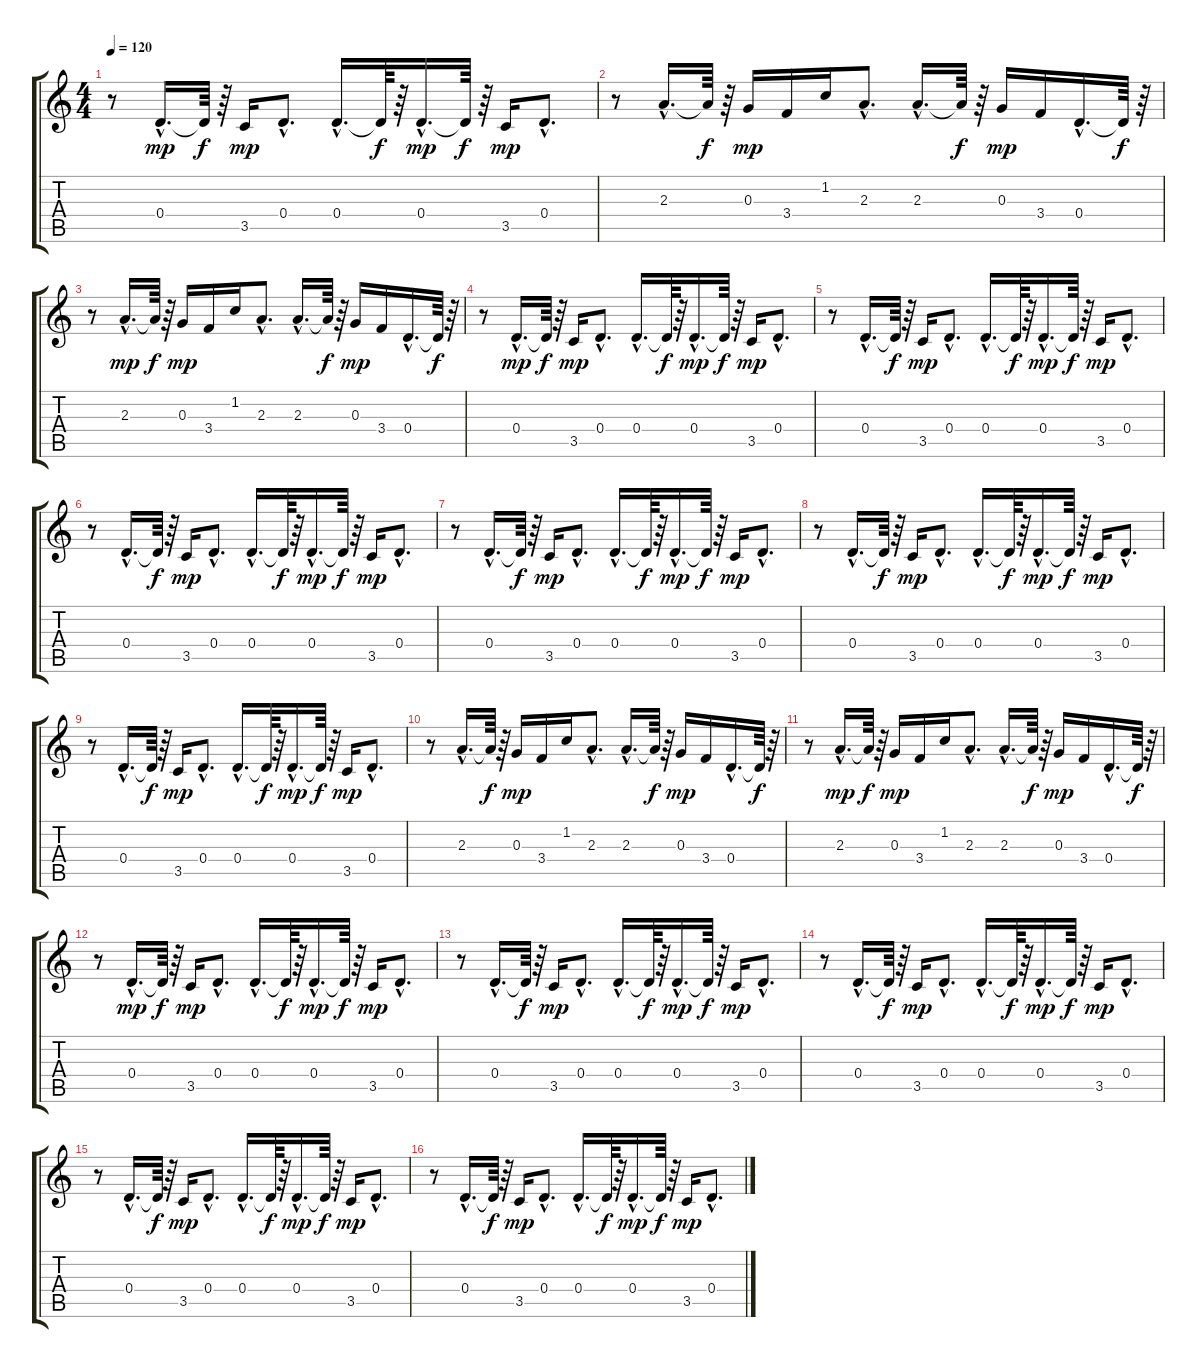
\track "" {instrument synthbass2}
\staff {score tabs}
\tuning (E4 B3 G3 D3 A2 E2) {hide}
\ts (4 4)
\tempo 120
\clef g2
\ks c
r.8{dy mp} 0.4{hac}.16{d} 0.4{t}.64{dy f} r.64 3.5.16{dy mp} 0.4{hac}.8{d} 0.4{hac}.16{d} 0.4{t}.64{dy f} r.64 0.4{hac}.16{d dy mp} 0.4{t}.64{dy f} r.64 3.5.16{dy mp} 0.4{hac}.8{d} |
r.8 2.3{hac}.16{d} 2.3{t}.64{dy f} r.64 0.3.16{dy mp} 3.4.16 1.2.16 2.3{hac}.8{d} 2.3{hac}.16{d} 2.3{t}.64{dy f} r.64 0.3.16{dy mp} 3.4.16 0.4{hac}.16{d} 0.4{t}.64{dy f} r.64 |
r.8 2.3{hac}.16{d dy mp} 2.3{t}.64{dy f} r.64 0.3.16{dy mp} 3.4.16 1.2.16 2.3{hac}.8{d} 2.3{hac}.16{d} 2.3{t}.64{dy f} r.64 0.3.16{dy mp} 3.4.16 0.4{hac}.16{d} 0.4{t}.64{dy f} r.64 |
r.8 0.4{hac}.16{d dy mp} 0.4{t}.64{dy f} r.64 3.5.16{dy mp} 0.4{hac}.8{d} 0.4{hac}.16{d} 0.4{t}.64{dy f} r.64 0.4{hac}.16{d dy mp} 0.4{t}.64{dy f} r.64 3.5.16{dy mp} 0.4{hac}.8{d} |
r.8 0.4{hac}.16{d} 0.4{t}.64{dy f} r.64 3.5.16{dy mp} 0.4{hac}.8{d} 0.4{hac}.16{d} 0.4{t}.64{dy f} r.64 0.4{hac}.16{d dy mp} 0.4{t}.64{dy f} r.64 3.5.16{dy mp} 0.4{hac}.8{d} |
r.8 0.4{hac}.16{d} 0.4{t}.64{dy f} r.64 3.5.16{dy mp} 0.4{hac}.8{d} 0.4{hac}.16{d} 0.4{t}.64{dy f} r.64 0.4{hac}.16{d dy mp} 0.4{t}.64{dy f} r.64 3.5.16{dy mp} 0.4{hac}.8{d} |
r.8 0.4{hac}.16{d} 0.4{t}.64{dy f} r.64 3.5.16{dy mp} 0.4{hac}.8{d} 0.4{hac}.16{d} 0.4{t}.64{dy f} r.64 0.4{hac}.16{d dy mp} 0.4{t}.64{dy f} r.64 3.5.16{dy mp} 0.4{hac}.8{d} |
r.8 0.4{hac}.16{d} 0.4{t}.64{dy f} r.64 3.5.16{dy mp} 0.4{hac}.8{d} 0.4{hac}.16{d} 0.4{t}.64{dy f} r.64 0.4{hac}.16{d dy mp} 0.4{t}.64{dy f} r.64 3.5.16{dy mp} 0.4{hac}.8{d} |
r.8 0.4{hac}.16{d} 0.4{t}.64{dy f} r.64 3.5.16{dy mp} 0.4{hac}.8{d} 0.4{hac}.16{d} 0.4{t}.64{dy f} r.64 0.4{hac}.16{d dy mp} 0.4{t}.64{dy f} r.64 3.5.16{dy mp} 0.4{hac}.8{d} |
r.8 2.3{hac}.16{d} 2.3{t}.64{dy f} r.64 0.3.16{dy mp} 3.4.16 1.2.16 2.3{hac}.8{d} 2.3{hac}.16{d} 2.3{t}.64{dy f} r.64 0.3.16{dy mp} 3.4.16 0.4{hac}.16{d} 0.4{t}.64{dy f} r.64 |
r.8 2.3{hac}.16{d dy mp} 2.3{t}.64{dy f} r.64 0.3.16{dy mp} 3.4.16 1.2.16 2.3{hac}.8{d} 2.3{hac}.16{d} 2.3{t}.64{dy f} r.64 0.3.16{dy mp} 3.4.16 0.4{hac}.16{d} 0.4{t}.64{dy f} r.64 |
r.8 0.4{hac}.16{d dy mp} 0.4{t}.64{dy f} r.64 3.5.16{dy mp} 0.4{hac}.8{d} 0.4{hac}.16{d} 0.4{t}.64{dy f} r.64 0.4{hac}.16{d dy mp} 0.4{t}.64{dy f} r.64 3.5.16{dy mp} 0.4{hac}.8{d} |
r.8 0.4{hac}.16{d} 0.4{t}.64{dy f} r.64 3.5.16{dy mp} 0.4{hac}.8{d} 0.4{hac}.16{d} 0.4{t}.64{dy f} r.64 0.4{hac}.16{d dy mp} 0.4{t}.64{dy f} r.64 3.5.16{dy mp} 0.4{hac}.8{d} |
r.8 0.4{hac}.16{d} 0.4{t}.64{dy f} r.64 3.5.16{dy mp} 0.4{hac}.8{d} 0.4{hac}.16{d} 0.4{t}.64{dy f} r.64 0.4{hac}.16{d dy mp} 0.4{t}.64{dy f} r.64 3.5.16{dy mp} 0.4{hac}.8{d} |
r.8 0.4{hac}.16{d} 0.4{t}.64{dy f} r.64 3.5.16{dy mp} 0.4{hac}.8{d} 0.4{hac}.16{d} 0.4{t}.64{dy f} r.64 0.4{hac}.16{d dy mp} 0.4{t}.64{dy f} r.64 3.5.16{dy mp} 0.4{hac}.8{d} |
r.8 0.4{hac}.16{d} 0.4{t}.64{dy f} r.64 3.5.16{dy mp} 0.4{hac}.8{d} 0.4{hac}.16{d} 0.4{t}.64{dy f} r.64 0.4{hac}.16{d dy mp} 0.4{t}.64{dy f} r.64 3.5.16{dy mp} 0.4{hac}.8{d}
